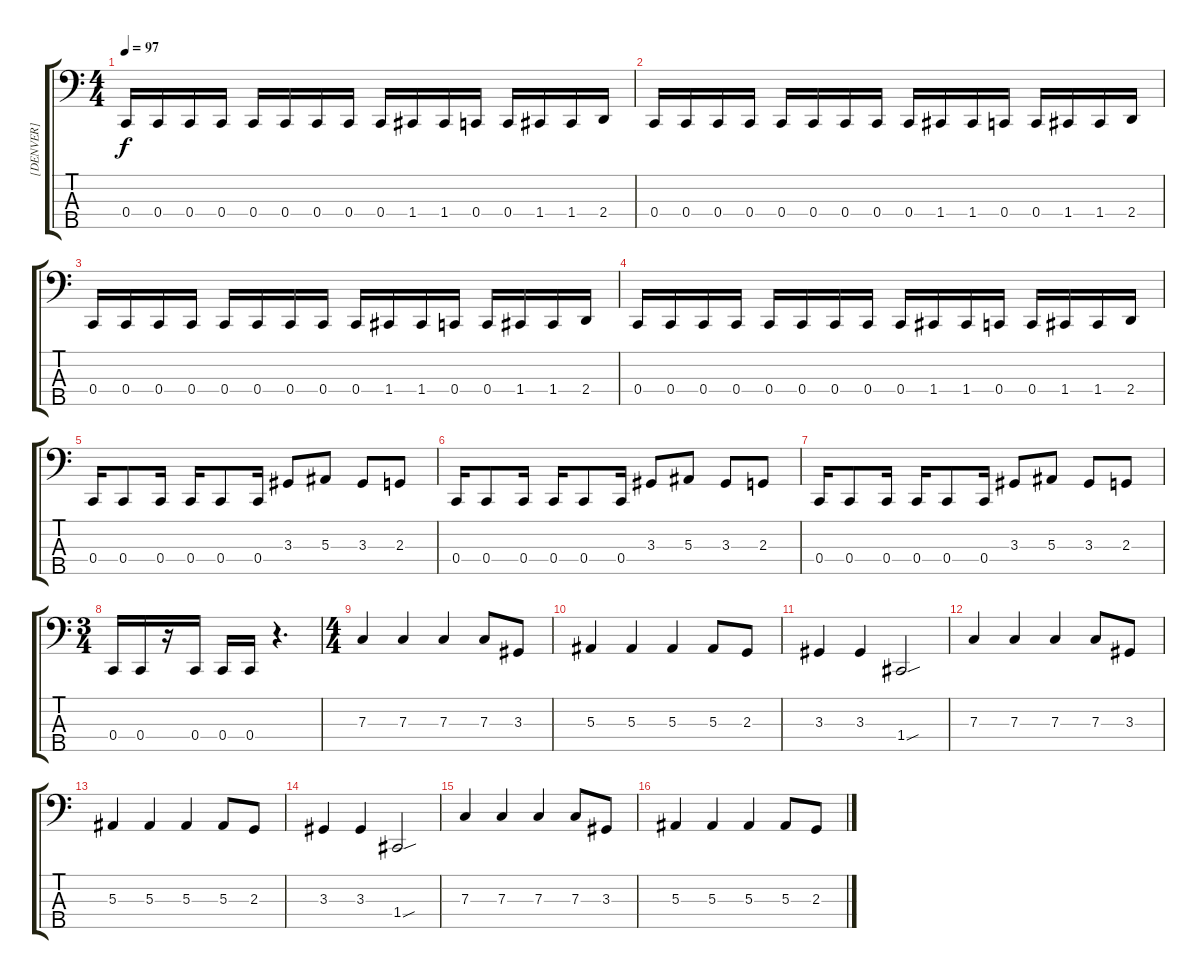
\track ("[DENVER]" "[DENVER]") {instrument electricbassfinger}
\staff {score tabs}
\tuning (Eb2 Bb1 F1 C1 G0) {hide}
\ts (4 4)
\tempo 97
\clef f4
\ks c
0.4.16{dy f} 0.4.16 0.4.16 0.4.16 0.4.16 0.4.16 0.4.16 0.4.16 0.4.16 1.4.16 1.4.16 0.4.16 0.4.16 1.4.16 1.4.16 2.4.16 |
0.4.16 0.4.16 0.4.16 0.4.16 0.4.16 0.4.16 0.4.16 0.4.16 0.4.16 1.4.16 1.4.16 0.4.16 0.4.16 1.4.16 1.4.16 2.4.16 |
0.4.16 0.4.16 0.4.16 0.4.16 0.4.16 0.4.16 0.4.16 0.4.16 0.4.16 1.4.16 1.4.16 0.4.16 0.4.16 1.4.16 1.4.16 2.4.16 |
0.4.16 0.4.16 0.4.16 0.4.16 0.4.16 0.4.16 0.4.16 0.4.16 0.4.16 1.4.16 1.4.16 0.4.16 0.4.16 1.4.16 1.4.16 2.4.16 |
0.4.16 0.4.8 0.4.16 0.4.16 0.4.8 0.4.16 3.3.8 5.3.8 3.3.8 2.3.8 |
0.4.16 0.4.8 0.4.16 0.4.16 0.4.8 0.4.16 3.3.8 5.3.8 3.3.8 2.3.8 |
0.4.16 0.4.8 0.4.16 0.4.16 0.4.8 0.4.16 3.3.8 5.3.8 3.3.8 2.3.8 |
\ts (3 4)
0.4.16 0.4.16 r.16 0.4.16 0.4.16 0.4.16 r.4{d} |
\ts (4 4)
7.3.4 7.3.4 7.3.4 7.3.8 3.3.8 |
5.3.4 5.3.4 5.3.4 5.3.8 2.3.8 |
3.3.4 3.3.4 1.4{sou}.2 |
7.3.4 7.3.4 7.3.4 7.3.8 3.3.8 |
5.3.4 5.3.4 5.3.4 5.3.8 2.3.8 |
3.3.4 3.3.4 1.4{sou}.2 |
7.3.4 7.3.4 7.3.4 7.3.8 3.3.8 |
5.3.4 5.3.4 5.3.4 5.3.8 2.3.8
